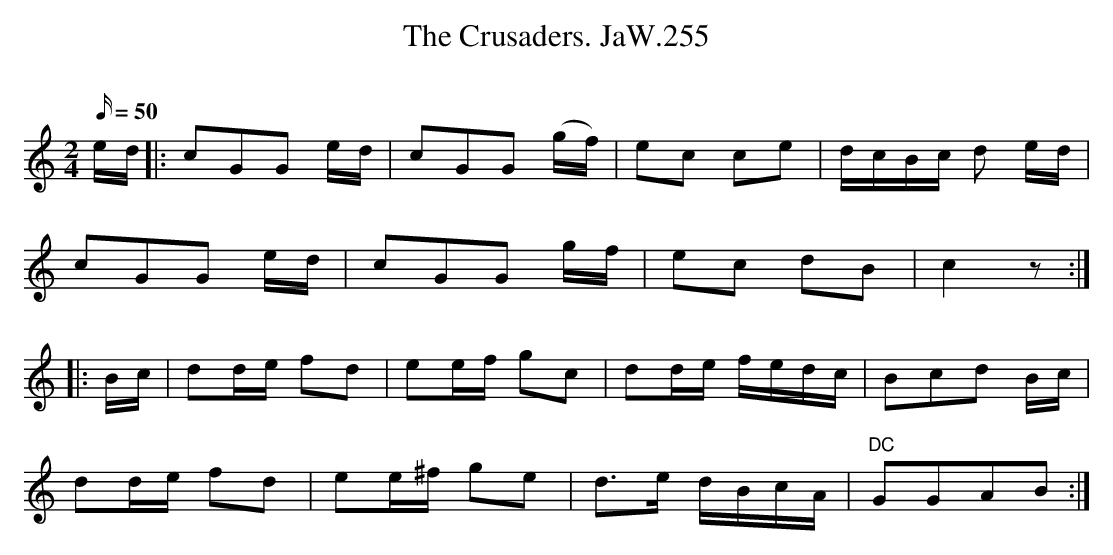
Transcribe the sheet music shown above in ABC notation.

X:1
T:Crusaders. JaW.255, The
M:2/4
Q:50
L:1/8
O:
K:C
e/d/|:cGG e/d/|cGG (g/f/)|ec ce|d/c/B/c/ d e/d/|
cGG e/d/| cGG g/f/| ec dB|c2z:|
|:B/c/|dd/e/ fd|ee/f/ gc|dd/e/ f/e/d/c/|Bcd B/c/|
dd/e/ fd|ee/^f/ ge|d>e d/B/c/A/|"DC"GGAB:|
